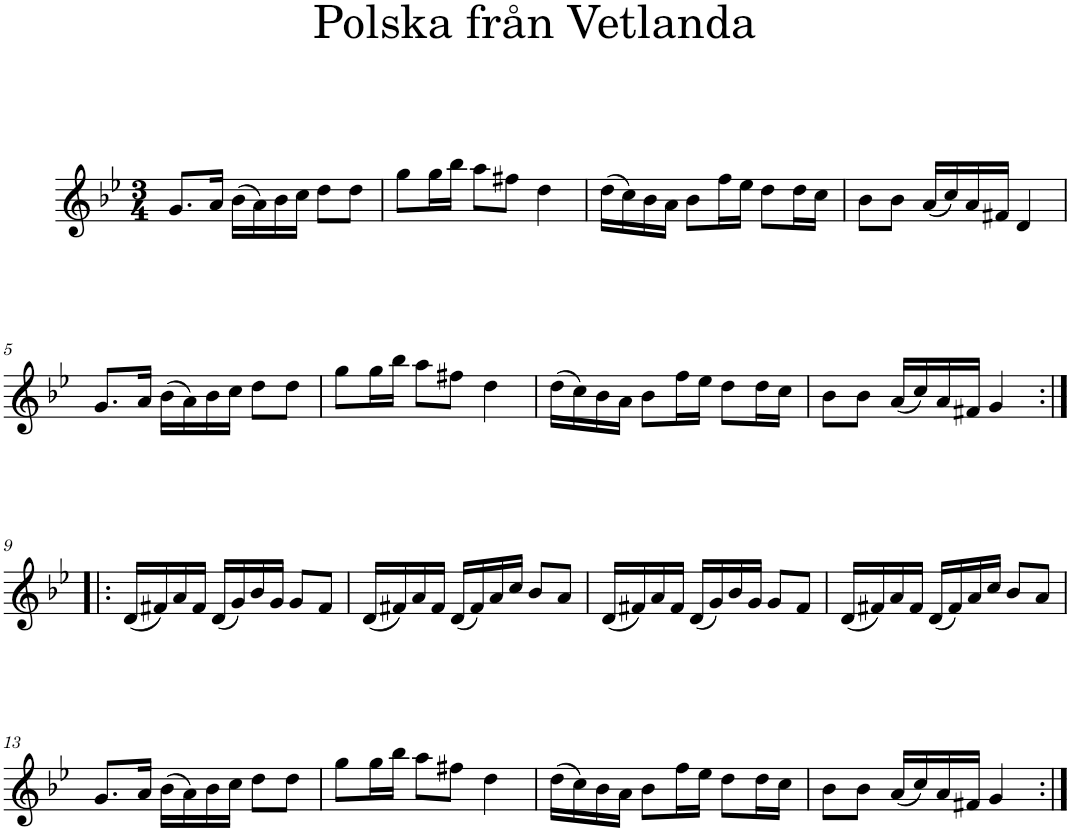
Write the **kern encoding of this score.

**kern
*part1
*staff1
*I"Piano
*I'Pno
*clefG2
*k[b-e-]
*g:
*M3/4
=1
8.g/L
16a/Jk
(16b-\LL
16a\)
16b-\
16cc\JJ
8dd\L
8dd\J
=2
8gg\L
16gg\L
16bb-\JJ
8aa\L
8ff#X\J
4dd\
=3
(16dd\LL
16cc\)
16b-\
16a\JJ
8b-\L
16ff\L
16ee-\JJ
8dd\L
16dd\L
16cc\JJ
=4
8b-\L
8b-\J
(16a/LL
16cc/)
16a/
16f#X/JJ
4d/
!!LO:LB:g=z
=5
8.g/L
16a/Jk
(16b-\LL
16a\)
16b-\
16cc\JJ
8dd\L
8dd\J
=6
8gg\L
16gg\L
16bb-\JJ
8aa\L
8ff#X\J
4dd\
=7
(16dd\LL
16cc\)
16b-\
16a\JJ
8b-\L
16ff\L
16ee-\JJ
8dd\L
16dd\L
16cc\JJ
=8
8b-\L
8b-\J
(16a/LL
16cc/)
16a/
16f#X/JJ
4g/
!!LO:LB:g=z
=9:|!|:
(16d/LL
16f#X/)
16a/
16f#/JJ
(16d/LL
16g/)
16b-/
16g/JJ
8g/L
8f#/J
=10
(16d/LL
16f#X/)
16a/
16f#/JJ
(16d/LL
16f#/)
16a/
16cc/JJ
8b-/L
8a/J
=11
(16d/LL
16f#X/)
16a/
16f#/JJ
(16d/LL
16g/)
16b-/
16g/JJ
8g/L
8f#/J
=12
(16d/LL
16f#X/)
16a/
16f#/JJ
(16d/LL
16f#/)
16a/
16cc/JJ
8b-/L
8a/J
!!LO:LB:g=z
=13
8.g/L
16a/Jk
(16b-\LL
16a\)
16b-\
16cc\JJ
8dd\L
8dd\J
=14
8gg\L
16gg\L
16bb-\JJ
8aa\L
8ff#X\J
4dd\
=15
(16dd\LL
16cc\)
16b-\
16a\JJ
8b-\L
16ff\L
16ee-\JJ
8dd\L
16dd\L
16cc\JJ
=16
8b-\L
8b-\J
(16a/LL
16cc/)
16a/
16f#X/JJ
4g/
=:|!
*-
